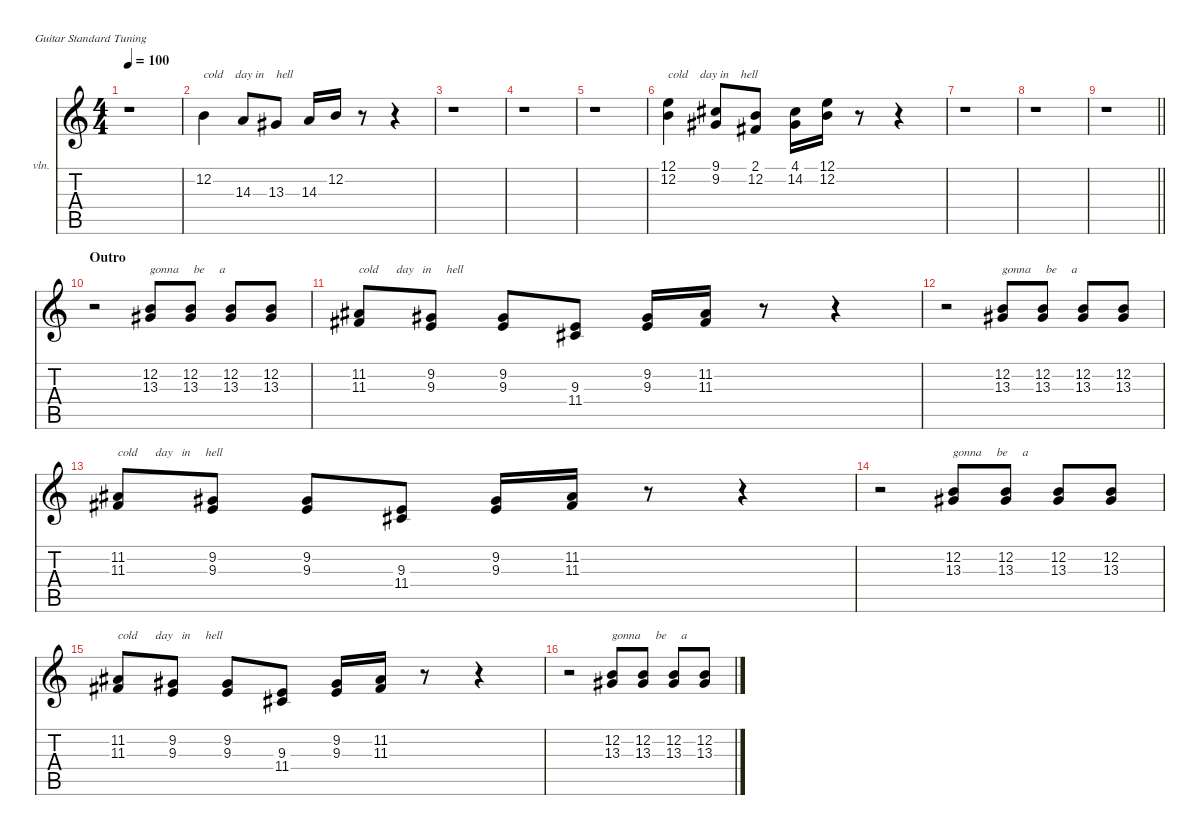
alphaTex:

\defaultSystemsLayout 4
\hideDynamics
\bracketExtendMode nobrackets
\firstSystemTrackNameOrientation horizontal
\otherSystemsTrackNameOrientation horizontal
\track ("Backing Vox" "vln.") {instrument violin}
\staff {score tabs}
\tuning (E4 B3 G3 D3 A2 E2)
\ts (4 4)
\tempo 100
\clef g2
\ks c
r.1{dy f} |
12.2.4{txt "cold    day in    hell"} 14.3.8 13.3{acc #}.8 14.3.16 12.2.16 r.8 r.4 |
r.1 |
r.1 |
r.1 |
(12.1 12.2).4{txt "cold    day in    hell"} (9.1{acc #} 9.2{acc #}).8 (2.1{acc #} 12.2).8 (4.1{acc #} 14.2{acc #}).16 (12.1 12.2).16 r.8 r.4 |
r.1 |
r.1 |
\barLineRight lightlight
r.1 |
\section ("" "Outro")
r.2 (12.2 13.3{acc #}).8{txt "gonna     be     a"} (12.2 13.3{acc #}).8 (12.2 13.3{acc #}).8 (12.2 13.3{acc #}).8 |
(11.2{acc #} 11.3{acc #}).8{txt "cold      day   in     hell"} (9.2{acc #} 9.3).8 (9.2{acc #} 9.3).8 (9.3 11.4{acc #}).8 (9.2{acc #} 9.3).16 (11.2{acc #} 11.3{acc #}).16 r.8 r.4 |
r.2 (12.2 13.3{acc #}).8{txt "gonna     be     a"} (12.2 13.3{acc #}).8 (12.2 13.3{acc #}).8 (12.2 13.3{acc #}).8 |
(11.2{acc #} 11.3{acc #}).8{txt "cold      day   in     hell"} (9.2{acc #} 9.3).8 (9.2{acc #} 9.3).8 (9.3 11.4{acc #}).8 (9.2{acc #} 9.3).16 (11.2{acc #} 11.3{acc #}).16 r.8 r.4 |
r.2 (12.2 13.3{acc #}).8{txt "gonna     be     a"} (12.2 13.3{acc #}).8 (12.2 13.3{acc #}).8 (12.2 13.3{acc #}).8 |
(11.2{acc #} 11.3{acc #}).8{txt "cold      day   in     hell"} (9.2{acc #} 9.3).8 (9.2{acc #} 9.3).8 (9.3 11.4{acc #}).8 (9.2{acc #} 9.3).16 (11.2{acc #} 11.3{acc #}).16 r.8 r.4 |
r.2 (12.2 13.3{acc #}).8{txt "gonna     be     a"} (12.2 13.3{acc #}).8 (12.2 13.3{acc #}).8 (12.2 13.3{acc #}).8
